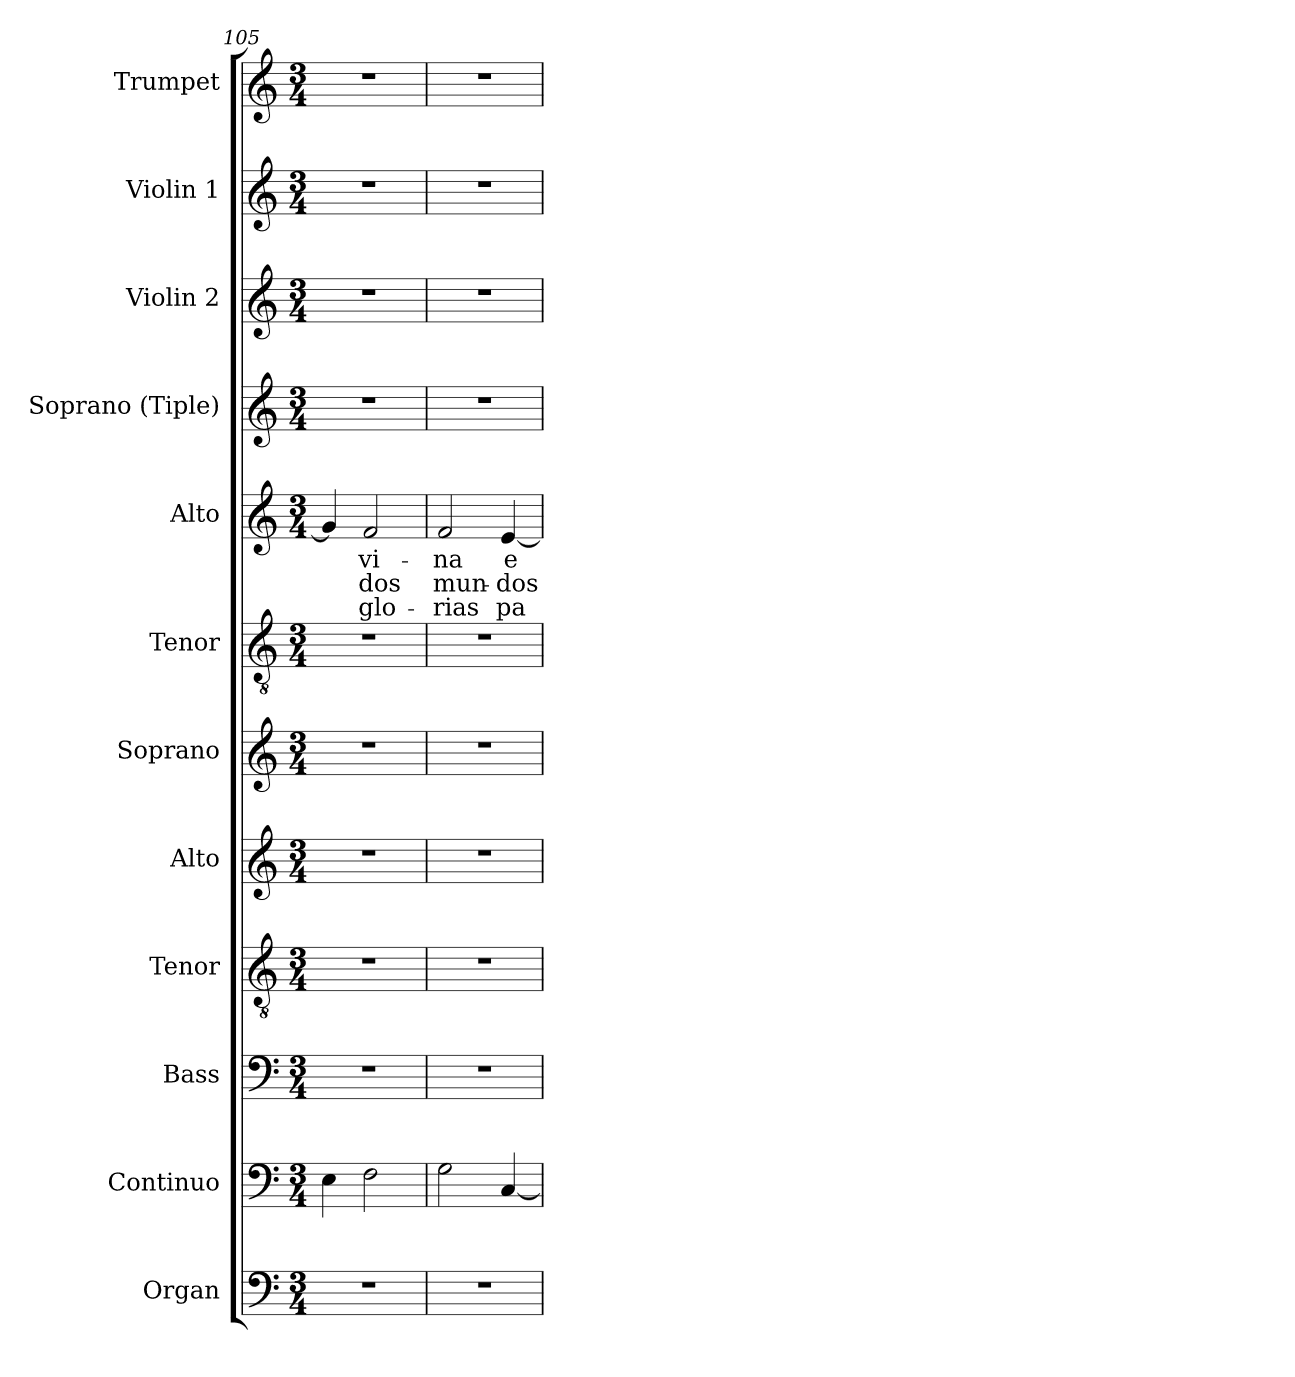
**kern	**kern	**kern	**kern	**kern	**kern	**kern	**kern	**text	**text	**text	**kern	**kern	**kern	**kern
*part12	*part11	*part10	*part9	*part8	*part7	*part6	*part5	*part5	*part5	*part5	*part4	*part3	*part2	*part1
*staff12	*staff11	*staff10	*staff9	*staff8	*staff7	*staff6	*staff5	*staff5	*staff5	*staff5	*staff4	*staff3	*staff2	*staff1
*I"Organ	*I"Continuo	*I"Bass	*I"Tenor	*I"Alto	*I"Soprano	*I"Tenor	*I"Alto	*	*	*	*I"Soprano (Tiple)	*I"Violin 2	*I"Violin 1	*I"Trumpet
*I'Org.	*I'Cont.	*I'B.	*I'T.	*I'A.	*I'S.	*I'T.	*I'A.	*	*	*	*I'S.	*I'Vln. 2	*I'Vln. 1	*I'Tpt.
*clefF4	*clefF4	*clefF4	*clefGv2	*clefG2	*clefG2	*clefGv2	*clefG2	*	*	*	*clefG2	*clefG2	*clefG2	*clefG2
*	*	*	*ITrd7c12	*	*	*ITrd7c12	*	*	*	*	*	*	*	*
*k[]	*k[]	*k[]	*k[]	*k[]	*k[]	*k[]	*k[]	*	*	*	*k[]	*k[]	*k[]	*k[]
*C:	*C:	*C:	*C:	*C:	*C:	*C:	*C:	*	*	*	*C:	*C:	*C:	*C:
*M3/4	*M3/4	*M3/4	*M3/4	*M3/4	*M3/4	*M3/4	*M3/4	*	*	*	*M3/4	*M3/4	*M3/4	*M3/4
=105	=105	=105	=105	=105	=105	=105	=105	=105	=105	=105	=105	=105	=105	=105
!LO:N:vis=1	!	!LO:N:vis=1	!LO:N:vis=1	!LO:N:vis=1	!LO:N:vis=1	!LO:N:vis=1	!	!	!	!	!LO:N:vis=1	!LO:N:vis=1	!LO:N:vis=1	!LO:N:vis=1
2.r	4Ei\	2.r	2.r	2.r	2.r	2.r	4gi/]	.	.	.	2.r	2.r	2.r	2.r
!	!	!	!	!	!	!	!	!LO:LY:b:color=#000000	!LO:LY:b:color=#000000	!LO:LY:b:color=#000000	!	!	!	!
.	2Fi\	.	.	.	.	.	2fi/	-vi-	dos	glo-	.	.	.	.
=106	=106	=106	=106	=106	=106	=106	=106	=106	=106	=106	=106	=106	=106	=106
!LO:N:vis=1	!	!LO:N:vis=1	!LO:N:vis=1	!LO:N:vis=1	!LO:N:vis=1	!LO:N:vis=1	!	!	!	!	!	!	!	!
!	!	!	!	!	!	!	!	!LO:LY:b:color=#000000	!LO:LY:b:color=#000000	!LO:LY:b:color=#000000	!LO:N:vis=1	!LO:N:vis=1	!LO:N:vis=1	!LO:N:vis=1
2.r	2Gi\	2.r	2.r	2.r	2.r	2.r	2fi/	-na	mun-	-rias	2.r	2.r	2.r	2.r
!	!	!	!	!	!	!	!	!LO:LY:b:color=#000000	!LO:LY:b:color=#000000	!LO:LY:b:color=#000000	!	!	!	!
.	[4Ci/	.	.	.	.	.	[4ei/	e-	-dos	pa-	.	.	.	.
=	=	=	=	=	=	=	=	=	=	=	=	=	=	=
*-	*-	*-	*-	*-	*-	*-	*-	*-	*-	*-	*-	*-	*-	*-
